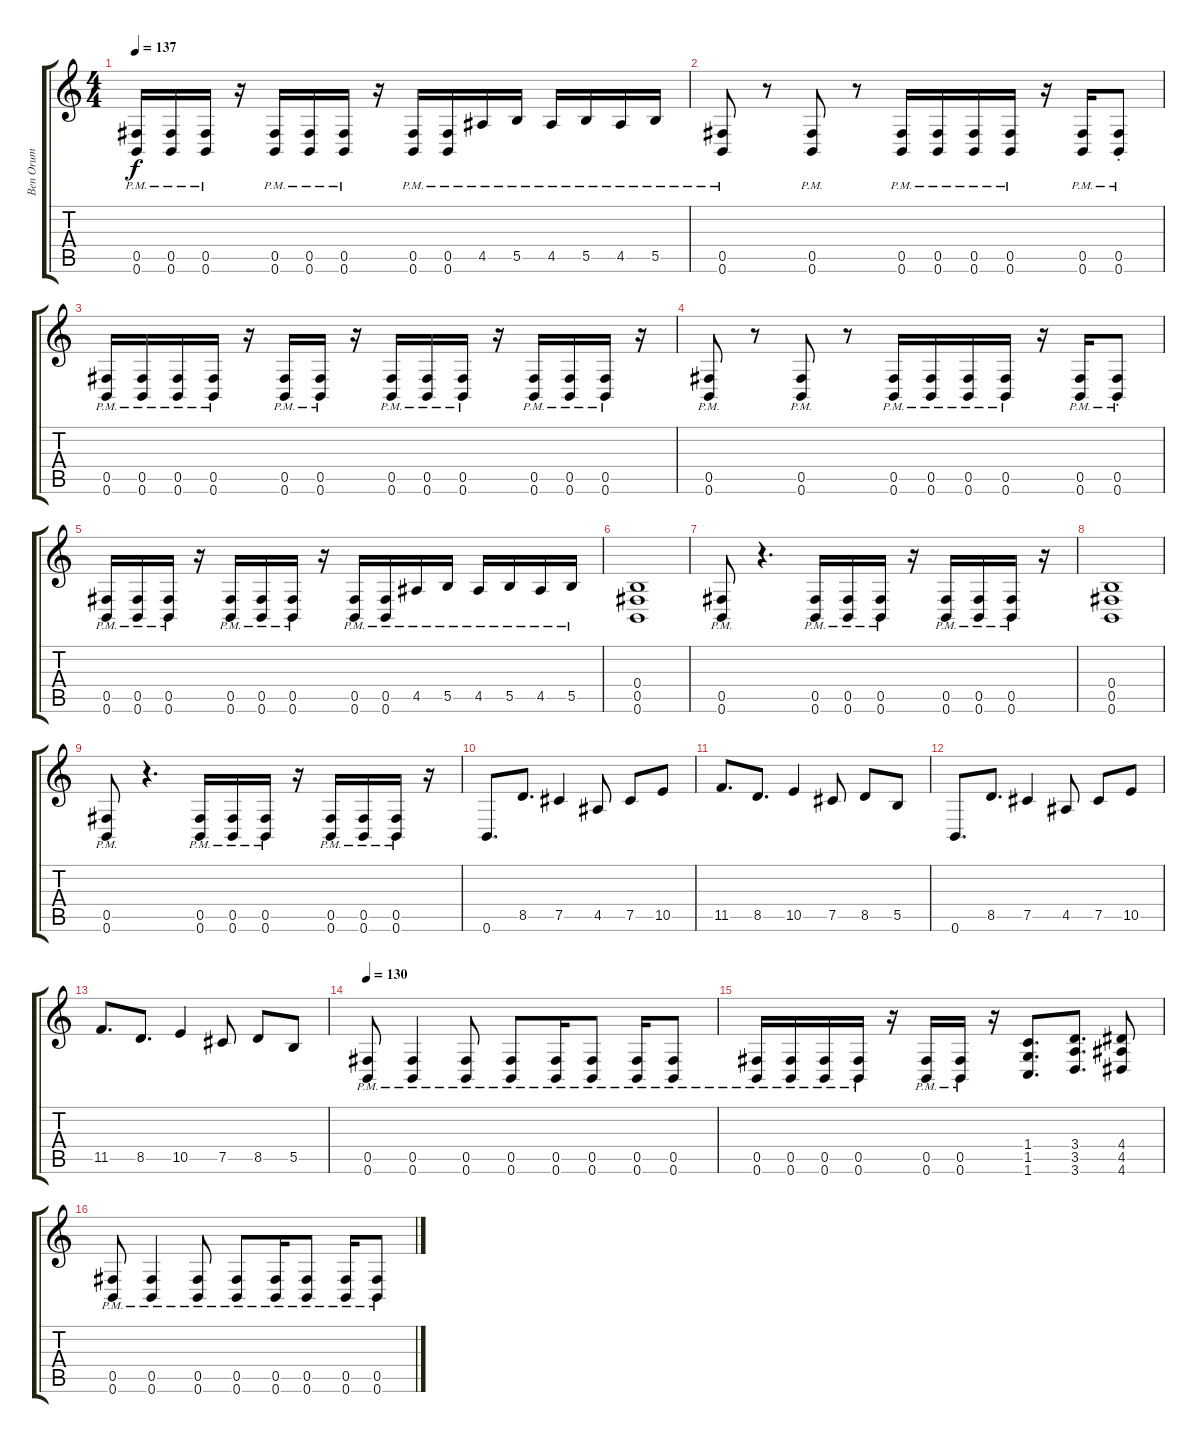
\track ("Ben Orum" "Ben Orum") {instrument distortionguitar}
\staff {score tabs}
\tuning (Db4 Ab3 E3 B2 Gb2 B1) {hide}
\ts (4 4)
\tempo 137
\clef g2
\ks c
(0.5{pm} 0.6{pm}).16{dy f} (0.5{pm} 0.6{pm}).16 (0.5{pm} 0.6{pm}).16 r.16 (0.5{pm} 0.6{pm}).16 (0.5{pm} 0.6{pm}).16 (0.5{pm} 0.6{pm}).16 r.16 (0.5{pm} 0.6{pm}).16 (0.5{pm} 0.6{pm}).16 4.5{pm}.16 5.5{pm}.16 4.5{pm}.16 5.5{pm}.16 4.5{pm}.16 5.5{pm}.16 |
(0.5{pm} 0.6{pm}).8 r.8 (0.5{pm} 0.6{pm}).8 r.8 (0.5{pm} 0.6{pm}).16 (0.5{pm} 0.6{pm}).16 (0.5{pm} 0.6{pm}).16 (0.5{pm} 0.6{pm}).16 r.16 (0.5{pm} 0.6{pm}).16 (0.5{pm st} 0.6{pm st}).8 |
(0.5{pm} 0.6{pm}).16 (0.5{pm} 0.6{pm}).16 (0.5{pm} 0.6{pm}).16 (0.5{pm} 0.6{pm}).16 r.16 (0.5{pm} 0.6{pm}).16 (0.5{pm} 0.6{pm}).16 r.16 (0.5{pm} 0.6{pm}).16 (0.5{pm} 0.6{pm}).16 (0.5{pm} 0.6{pm}).16 r.16 (0.5{pm} 0.6{pm}).16 (0.5{pm} 0.6{pm}).16 (0.5{pm} 0.6{pm}).16 r.16 |
(0.5{pm} 0.6{pm}).8 r.8 (0.5{pm} 0.6{pm}).8 r.8 (0.5{pm} 0.6{pm}).16 (0.5{pm} 0.6{pm}).16 (0.5{pm} 0.6{pm}).16 (0.5{pm} 0.6{pm}).16 r.16 (0.5{pm} 0.6{pm}).16 (0.5{pm st} 0.6{pm st}).8 |
(0.5{pm} 0.6{pm}).16 (0.5{pm} 0.6{pm}).16 (0.5{pm} 0.6{pm}).16 r.16 (0.5{pm} 0.6{pm}).16 (0.5{pm} 0.6{pm}).16 (0.5{pm} 0.6{pm}).16 r.16 (0.5{pm} 0.6{pm}).16 (0.5{pm} 0.6{pm}).16 4.5{pm}.16 5.5{pm}.16 4.5{pm}.16 5.5{pm}.16 4.5{pm}.16 5.5{pm}.16 |
(0.4 0.5 0.6).1 |
(0.5{pm} 0.6{pm}).8 r.4{d} (0.5{pm} 0.6{pm}).16 (0.5{pm} 0.6{pm}).16 (0.5{pm} 0.6{pm}).16 r.16 (0.5{pm} 0.6{pm}).16 (0.5{pm} 0.6{pm}).16 (0.5{pm} 0.6{pm}).16 r.16 |
(0.4 0.5 0.6).1 |
(0.5{pm} 0.6{pm}).8 r.4{d} (0.5{pm} 0.6{pm}).16 (0.5{pm} 0.6{pm}).16 (0.5{pm} 0.6{pm}).16 r.16 (0.5{pm} 0.6{pm}).16 (0.5{pm} 0.6{pm}).16 (0.5{pm} 0.6{pm}).16 r.16 |
0.6.8{d} 8.5.8{d} 7.5.4 4.5.8 7.5.8 10.5.8 |
11.5.8{d} 8.5.8{d} 10.5.4 7.5.8 8.5.8 5.5.8 |
0.6.8{d} 8.5.8{d} 7.5.4 4.5.8 7.5.8 10.5.8 |
11.5.8{d} 8.5.8{d} 10.5.4 7.5.8 8.5.8 5.5.8 |
\tempo 130
(0.5{pm} 0.6{pm}).8 (0.5{pm} 0.6{pm}).4 (0.5{pm} 0.6{pm}).8 (0.5{pm} 0.6{pm}).8 (0.5{pm} 0.6{pm}).16 (0.5{pm} 0.6{pm}).8 (0.5{pm} 0.6{pm}).16 (0.5{pm} 0.6{pm}).8 |
(0.5{pm} 0.6{pm}).16 (0.5{pm} 0.6{pm}).16 (0.5{pm} 0.6{pm}).16 (0.5{pm} 0.6{pm}).16 r.16 (0.5{pm} 0.6{pm}).16 (0.5{pm} 0.6{pm}).16 r.16 (1.4 1.5 1.6).8{d} (3.4 3.5 3.6).8{d} (4.4 4.5 4.6).8 |
(0.5{pm} 0.6{pm}).8 (0.5{pm} 0.6{pm}).4 (0.5{pm} 0.6{pm}).8 (0.5{pm} 0.6{pm}).8 (0.5{pm} 0.6{pm}).16 (0.5{pm} 0.6{pm}).8 (0.5{pm} 0.6{pm}).16 (0.5{pm} 0.6{pm}).8
